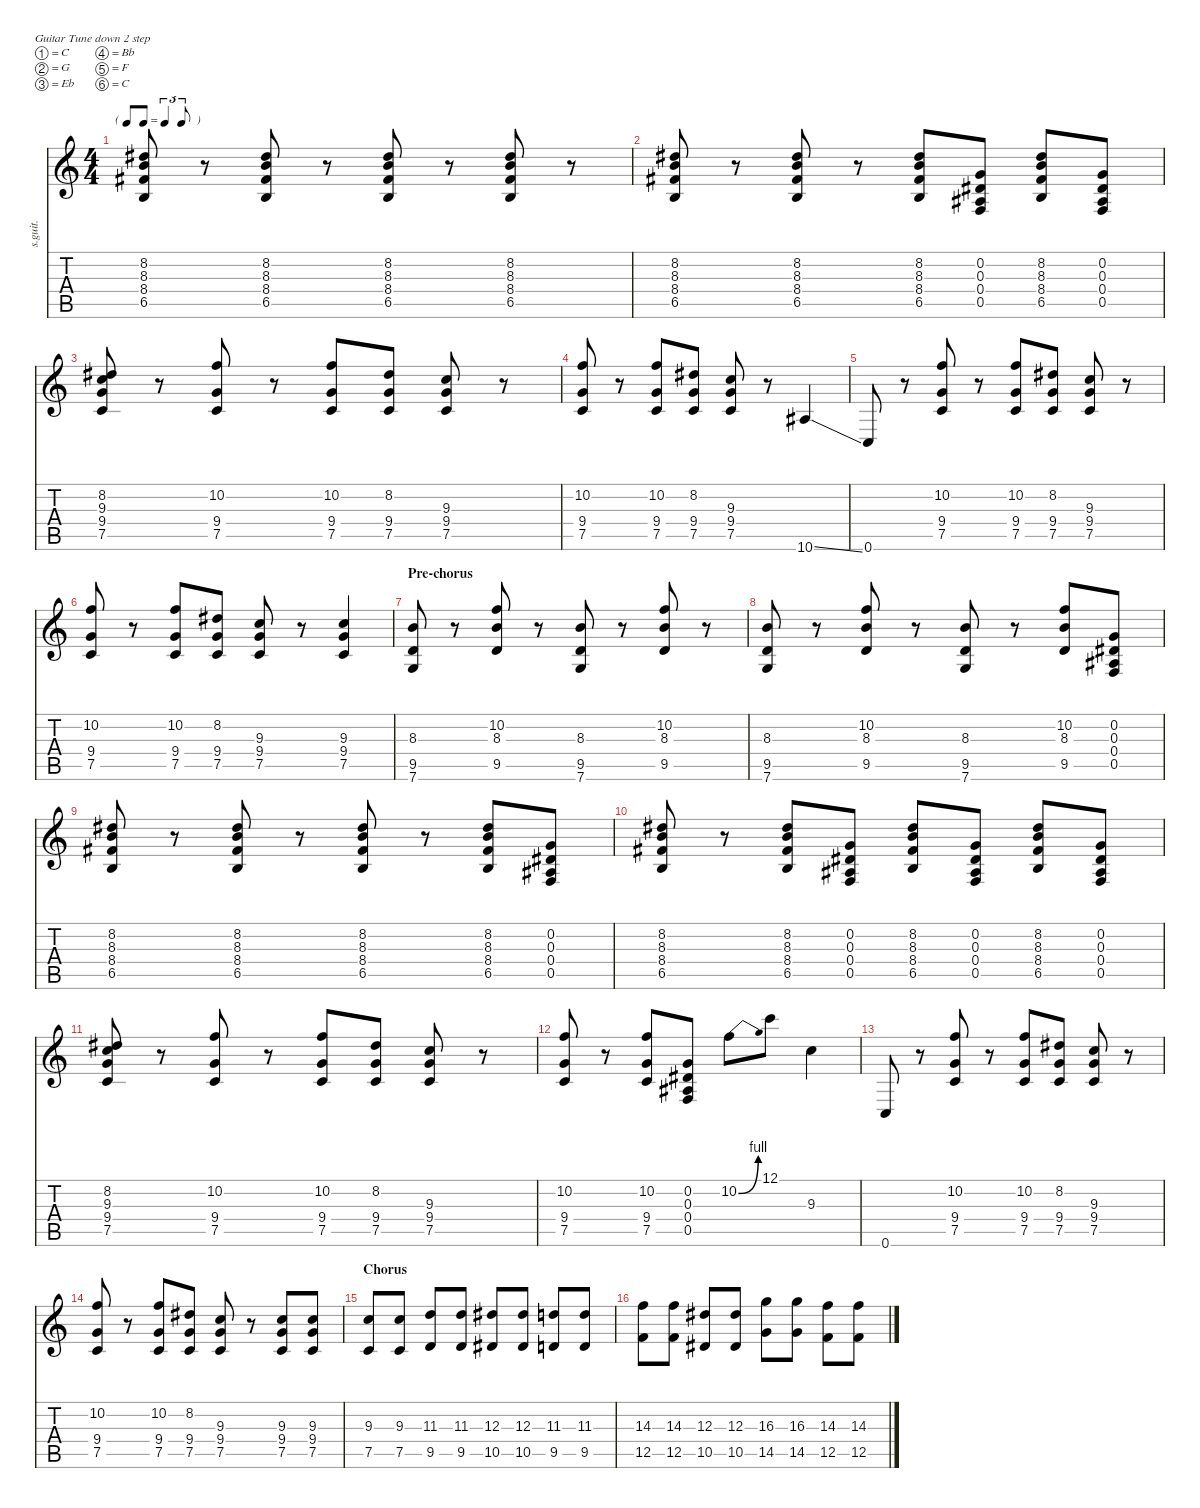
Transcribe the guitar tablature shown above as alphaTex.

\defaultSystemsLayout 4
\hideDynamics
\bracketExtendMode nobrackets
\track ("Josh Homme (Lead)" "s.guit.") {instrument overdrivenguitar}
\staff {score tabs}
\tuning (C4 G3 Eb3 Bb2 F2 C2)
\ts (4 4)
\tf triplet8th
\tempo (171 hide)
\clef g2
\ks c
(8.2{acc #} 8.3 8.4{acc #} 6.5).8{lyrics (0 "") lyrics (1 "") lyrics (2 "") lyrics (3 "") lyrics (4 "") dy mp} r.8 (8.2{acc #} 8.3 8.4{acc #} 6.5).8{lyrics (0 "") lyrics (1 "") lyrics (2 "") lyrics (3 "") lyrics (4 "")} r.8 (8.2{acc #} 8.3 8.4{acc #} 6.5).8{lyrics (0 "") lyrics (1 "") lyrics (2 "") lyrics (3 "") lyrics (4 "")} r.8 (8.2{acc #} 8.3 8.4{acc #} 6.5).8{lyrics (0 "") lyrics (1 "") lyrics (2 "") lyrics (3 "") lyrics (4 "")} r.8 |
(8.2{acc #} 8.3 8.4{acc #} 6.5).8{lyrics (0 "") lyrics (1 "") lyrics (2 "") lyrics (3 "") lyrics (4 "")} r.8 (8.2{acc #} 8.3 8.4{acc #} 6.5).8{lyrics (0 "") lyrics (1 "") lyrics (2 "") lyrics (3 "") lyrics (4 "")} r.8 (8.2{acc #} 8.3 8.4{acc #} 6.5).8{lyrics (0 "") lyrics (1 "") lyrics (2 "") lyrics (3 "") lyrics (4 "")} (0.2 0.3{acc #} 0.4{acc #} 0.5).8{lyrics (0 "") lyrics (1 "") lyrics (2 "") lyrics (3 "") lyrics (4 "")} (8.2{acc #} 8.3 8.4{acc #} 6.5).8{lyrics (0 "") lyrics (1 "") lyrics (2 "") lyrics (3 "") lyrics (4 "")} (0.2 0.3{acc #} 0.4{acc #} 0.5).8{lyrics (0 "") lyrics (1 "") lyrics (2 "") lyrics (3 "") lyrics (4 "")} |
(8.2{acc #} 9.3 9.4 7.5).8{lyrics (0 "") lyrics (1 "") lyrics (2 "") lyrics (3 "") lyrics (4 "")} r.8 (10.2 9.4 7.5).8{lyrics (0 "") lyrics (1 "") lyrics (2 "") lyrics (3 "") lyrics (4 "")} r.8 (10.2 9.4 7.5).8{lyrics (0 "") lyrics (1 "") lyrics (2 "") lyrics (3 "") lyrics (4 "")} (8.2{acc #} 9.4 7.5).8{lyrics (0 "") lyrics (1 "") lyrics (2 "") lyrics (3 "") lyrics (4 "")} (9.3 9.4 7.5).8{lyrics (0 "") lyrics (1 "") lyrics (2 "") lyrics (3 "") lyrics (4 "")} r.8 |
(10.2 9.4 7.5).8{lyrics (0 "") lyrics (1 "") lyrics (2 "") lyrics (3 "") lyrics (4 "")} r.8 (10.2 9.4 7.5).8{lyrics (0 "") lyrics (1 "") lyrics (2 "") lyrics (3 "") lyrics (4 "")} (8.2{acc #} 9.4 7.5).8{lyrics (0 "") lyrics (1 "") lyrics (2 "") lyrics (3 "") lyrics (4 "")} (9.3 9.4 7.5).8{lyrics (0 "") lyrics (1 "") lyrics (2 "") lyrics (3 "") lyrics (4 "")} r.8 10.6{ss acc #}.4{lyrics (0 "") lyrics (1 "") lyrics (2 "") lyrics (3 "") lyrics (4 "")} |
0.6.8{lyrics (0 "") lyrics (1 "") lyrics (2 "") lyrics (3 "") lyrics (4 "")} r.8 (10.2 9.4 7.5).8{lyrics (0 "") lyrics (1 "") lyrics (2 "") lyrics (3 "") lyrics (4 "")} r.8 (10.2 9.4 7.5).8{lyrics (0 "") lyrics (1 "") lyrics (2 "") lyrics (3 "") lyrics (4 "")} (8.2{acc #} 9.4 7.5).8{lyrics (0 "") lyrics (1 "") lyrics (2 "") lyrics (3 "") lyrics (4 "")} (9.3 9.4 7.5).8{lyrics (0 "") lyrics (1 "") lyrics (2 "") lyrics (3 "") lyrics (4 "")} r.8 |
(10.2 9.4 7.5).8{lyrics (0 "") lyrics (1 "") lyrics (2 "") lyrics (3 "") lyrics (4 "")} r.8 (10.2 9.4 7.5).8{lyrics (0 "") lyrics (1 "") lyrics (2 "") lyrics (3 "") lyrics (4 "")} (8.2{acc #} 9.4 7.5).8{lyrics (0 "") lyrics (1 "") lyrics (2 "") lyrics (3 "") lyrics (4 "")} (9.3 9.4 7.5).8{lyrics (0 "") lyrics (1 "") lyrics (2 "") lyrics (3 "") lyrics (4 "")} r.8 (9.3 9.4 7.5).4{lyrics (0 "") lyrics (1 "") lyrics (2 "") lyrics (3 "") lyrics (4 "")} |
\section ("" "Pre-chorus")
(8.3 9.5 7.6).8{lyrics (0 "") lyrics (1 "") lyrics (2 "") lyrics (3 "") lyrics (4 "")} r.8 (10.2 8.3 9.5).8{lyrics (0 "") lyrics (1 "") lyrics (2 "") lyrics (3 "") lyrics (4 "")} r.8 (8.3 9.5 7.6).8{lyrics (0 "") lyrics (1 "") lyrics (2 "") lyrics (3 "") lyrics (4 "")} r.8 (10.2 8.3 9.5).8{lyrics (0 "") lyrics (1 "") lyrics (2 "") lyrics (3 "") lyrics (4 "")} r.8 |
(8.3 9.5 7.6).8{lyrics (0 "") lyrics (1 "") lyrics (2 "") lyrics (3 "") lyrics (4 "")} r.8 (10.2 8.3 9.5).8{lyrics (0 "") lyrics (1 "") lyrics (2 "") lyrics (3 "") lyrics (4 "")} r.8 (8.3 9.5 7.6).8{lyrics (0 "") lyrics (1 "") lyrics (2 "") lyrics (3 "") lyrics (4 "")} r.8 (10.2 8.3 9.5).8{lyrics (0 "") lyrics (1 "") lyrics (2 "") lyrics (3 "") lyrics (4 "")} (0.2 0.3{acc #} 0.4{acc #} 0.5).8{lyrics (0 "") lyrics (1 "") lyrics (2 "") lyrics (3 "") lyrics (4 "")} |
(8.2{acc #} 8.3 8.4{acc #} 6.5).8{lyrics (0 "") lyrics (1 "") lyrics (2 "") lyrics (3 "") lyrics (4 "")} r.8 (8.2{acc #} 8.3 8.4{acc #} 6.5).8{lyrics (0 "") lyrics (1 "") lyrics (2 "") lyrics (3 "") lyrics (4 "")} r.8 (8.2{acc #} 8.3 8.4{acc #} 6.5).8{lyrics (0 "") lyrics (1 "") lyrics (2 "") lyrics (3 "") lyrics (4 "")} r.8 (8.2{acc #} 8.3 8.4{acc #} 6.5).8{lyrics (0 "") lyrics (1 "") lyrics (2 "") lyrics (3 "") lyrics (4 "")} (0.2 0.3{acc #} 0.4{acc #} 0.5).8{lyrics (0 "") lyrics (1 "") lyrics (2 "") lyrics (3 "") lyrics (4 "")} |
(8.2{acc #} 8.3 8.4{acc #} 6.5).8{lyrics (0 "") lyrics (1 "") lyrics (2 "") lyrics (3 "") lyrics (4 "")} r.8 (8.2{acc #} 8.3 8.4{acc #} 6.5).8{lyrics (0 "") lyrics (1 "") lyrics (2 "") lyrics (3 "") lyrics (4 "")} (0.2 0.3{acc #} 0.4{acc #} 0.5).8{lyrics (0 "") lyrics (1 "") lyrics (2 "") lyrics (3 "") lyrics (4 "")} (8.2{acc #} 8.3 8.4{acc #} 6.5).8{lyrics (0 "") lyrics (1 "") lyrics (2 "") lyrics (3 "") lyrics (4 "")} (0.2 0.3{acc #} 0.4{acc #} 0.5).8{lyrics (0 "") lyrics (1 "") lyrics (2 "") lyrics (3 "") lyrics (4 "")} (8.2{acc #} 8.3 8.4{acc #} 6.5).8{lyrics (0 "") lyrics (1 "") lyrics (2 "") lyrics (3 "") lyrics (4 "")} (0.2 0.3{acc #} 0.4{acc #} 0.5).8{lyrics (0 "") lyrics (1 "") lyrics (2 "") lyrics (3 "") lyrics (4 "")} |
(8.2{acc #} 9.3 9.4 7.5).8{lyrics (0 "") lyrics (1 "") lyrics (2 "") lyrics (3 "") lyrics (4 "")} r.8 (10.2 9.4 7.5).8{lyrics (0 "") lyrics (1 "") lyrics (2 "") lyrics (3 "") lyrics (4 "")} r.8 (10.2 9.4 7.5).8{lyrics (0 "") lyrics (1 "") lyrics (2 "") lyrics (3 "") lyrics (4 "")} (8.2{acc #} 9.4 7.5).8{lyrics (0 "") lyrics (1 "") lyrics (2 "") lyrics (3 "") lyrics (4 "")} (9.3 9.4 7.5).8{lyrics (0 "") lyrics (1 "") lyrics (2 "") lyrics (3 "") lyrics (4 "")} r.8 |
(10.2 9.4 7.5).8{lyrics (0 "") lyrics (1 "") lyrics (2 "") lyrics (3 "") lyrics (4 "")} r.8 (10.2 9.4 7.5).8{lyrics (0 "") lyrics (1 "") lyrics (2 "") lyrics (3 "") lyrics (4 "")} (0.2 0.3{acc #} 0.4{acc #} 0.5).8{lyrics (0 "") lyrics (1 "") lyrics (2 "") lyrics (3 "") lyrics (4 "")} 10.2{be (bend 0 0 15 4)}.8{lyrics (0 "") lyrics (1 "") lyrics (2 "") lyrics (3 "") lyrics (4 "")} 12.1.8{lyrics (0 "") lyrics (1 "") lyrics (2 "") lyrics (3 "") lyrics (4 "")} 9.3.4{lyrics (0 "") lyrics (1 "") lyrics (2 "") lyrics (3 "") lyrics (4 "")} |
0.6.8{lyrics (0 "") lyrics (1 "") lyrics (2 "") lyrics (3 "") lyrics (4 "")} r.8 (10.2 9.4 7.5).8{lyrics (0 "") lyrics (1 "") lyrics (2 "") lyrics (3 "") lyrics (4 "")} r.8 (10.2 9.4 7.5).8{lyrics (0 "") lyrics (1 "") lyrics (2 "") lyrics (3 "") lyrics (4 "")} (8.2{acc #} 9.4 7.5).8{lyrics (0 "") lyrics (1 "") lyrics (2 "") lyrics (3 "") lyrics (4 "")} (9.3 9.4 7.5).8{lyrics (0 "") lyrics (1 "") lyrics (2 "") lyrics (3 "") lyrics (4 "")} r.8 |
(10.2 9.4 7.5).8{lyrics (0 "") lyrics (1 "") lyrics (2 "") lyrics (3 "") lyrics (4 "")} r.8 (10.2 9.4 7.5).8{lyrics (0 "") lyrics (1 "") lyrics (2 "") lyrics (3 "") lyrics (4 "")} (8.2{acc #} 9.4 7.5).8{lyrics (0 "") lyrics (1 "") lyrics (2 "") lyrics (3 "") lyrics (4 "")} (9.3 9.4 7.5).8{lyrics (0 "") lyrics (1 "") lyrics (2 "") lyrics (3 "") lyrics (4 "")} r.8 (9.3 9.4 7.5).8{lyrics (0 "") lyrics (1 "") lyrics (2 "") lyrics (3 "") lyrics (4 "") dy f} (9.3 9.4 7.5).8{lyrics (0 "") lyrics (1 "") lyrics (2 "") lyrics (3 "") lyrics (4 "")} |
\section ("" "Chorus")
(9.3 7.5).8{lyrics (0 "") lyrics (1 "") lyrics (2 "") lyrics (3 "") lyrics (4 "")} (9.3 7.5).8{lyrics (0 "") lyrics (1 "") lyrics (2 "") lyrics (3 "") lyrics (4 "")} (11.3 9.5).8{lyrics (0 "") lyrics (1 "") lyrics (2 "") lyrics (3 "") lyrics (4 "")} (11.3 9.5).8{lyrics (0 "") lyrics (1 "") lyrics (2 "") lyrics (3 "") lyrics (4 "")} (12.3{acc #} 10.5{acc #}).8{lyrics (0 "") lyrics (1 "") lyrics (2 "") lyrics (3 "") lyrics (4 "")} (12.3{acc #} 10.5{acc #}).8{lyrics (0 "") lyrics (1 "") lyrics (2 "") lyrics (3 "") lyrics (4 "")} (11.3 9.5).8{lyrics (0 "") lyrics (1 "") lyrics (2 "") lyrics (3 "") lyrics (4 "")} (11.3 9.5).8{lyrics (0 "") lyrics (1 "") lyrics (2 "") lyrics (3 "") lyrics (4 "")} |
(14.3 12.5).8{lyrics (0 "") lyrics (1 "") lyrics (2 "") lyrics (3 "") lyrics (4 "")} (14.3 12.5).8{lyrics (0 "") lyrics (1 "") lyrics (2 "") lyrics (3 "") lyrics (4 "")} (12.3{acc #} 10.5{acc #}).8{lyrics (0 "") lyrics (1 "") lyrics (2 "") lyrics (3 "") lyrics (4 "")} (12.3{acc #} 10.5{acc #}).8{lyrics (0 "") lyrics (1 "") lyrics (2 "") lyrics (3 "") lyrics (4 "")} (16.3 14.5).8{lyrics (0 "") lyrics (1 "") lyrics (2 "") lyrics (3 "") lyrics (4 "")} (16.3 14.5).8{lyrics (0 "") lyrics (1 "") lyrics (2 "") lyrics (3 "") lyrics (4 "")} (14.3 12.5).8{lyrics (0 "") lyrics (1 "") lyrics (2 "") lyrics (3 "") lyrics (4 "")} (14.3 12.5).8{lyrics (0 "") lyrics (1 "") lyrics (2 "") lyrics (3 "") lyrics (4 "")}
